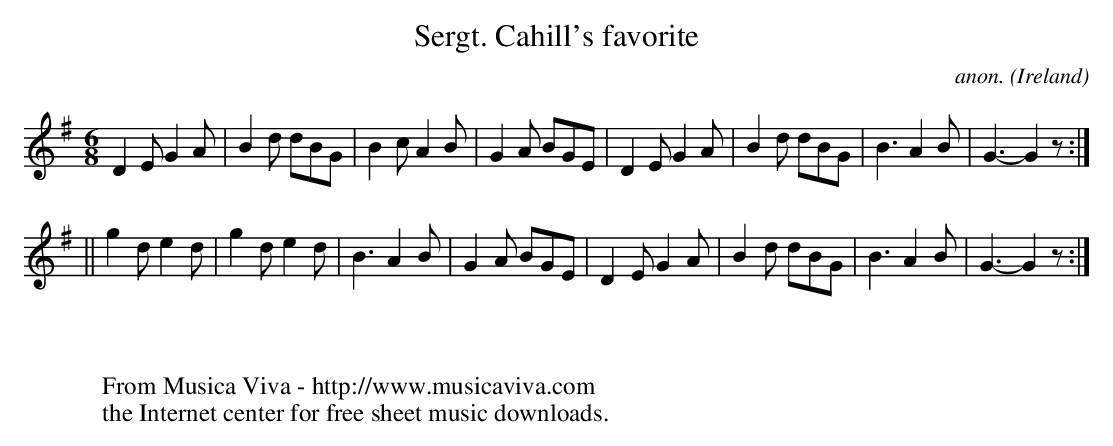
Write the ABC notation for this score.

X:1
T:Sergt. Cahill's favorite
C:anon.
O:Ireland
M:6/8
L:1/8
K:G
D2E G2A|B2d dBG|B2c A2B|G2A BGE|D2E G2A|B2d dBG|B3 A2B|G3-G2 z:|
||g2d e2d|g2d e2d|B3 A2B|G2A BGE|D2E G2A|B2d dBG|B3 A2B|G3-G2 z:|
W:
W:
W:  From Musica Viva - http://www.musicaviva.com
W:  the Internet center for free sheet music downloads.
